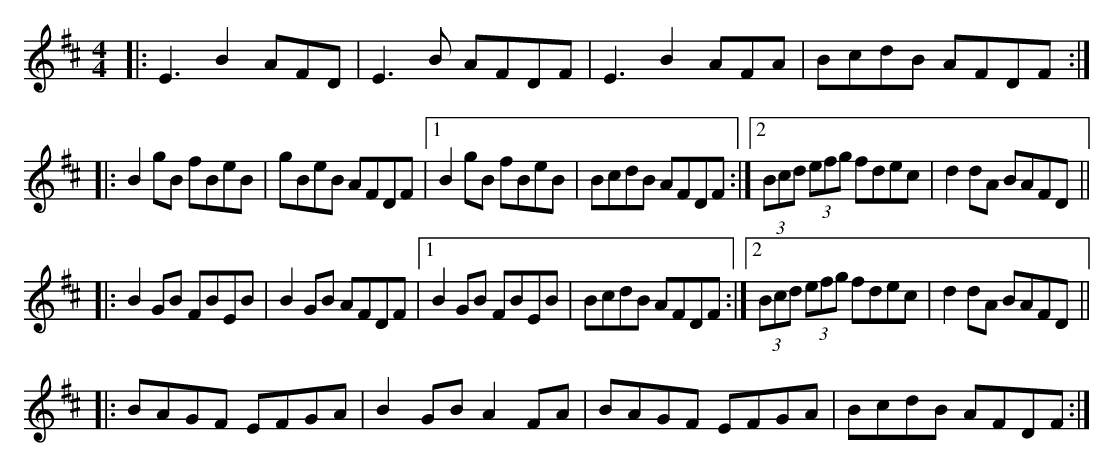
X:1
M:4/4
K:Edor
|:E3B2AFD|E3B AFDF|E3B2AFA|BcdB AFDF:|
|:B2gB fBeB|gBeB AFDF|1 B2gB fBeB|BcdB AFDF:|2 (3Bcd (3efg fdec|d2dA BAFD||
|:B2GB FBEB|B2GB AFDF|1 B2GB FBEB|BcdB AFDF:|2 (3Bcd (3efg fdec|d2dA BAFD||
|:BAGF EFGA|B2GB A2FA|BAGF EFGA|BcdB AFDF:|
